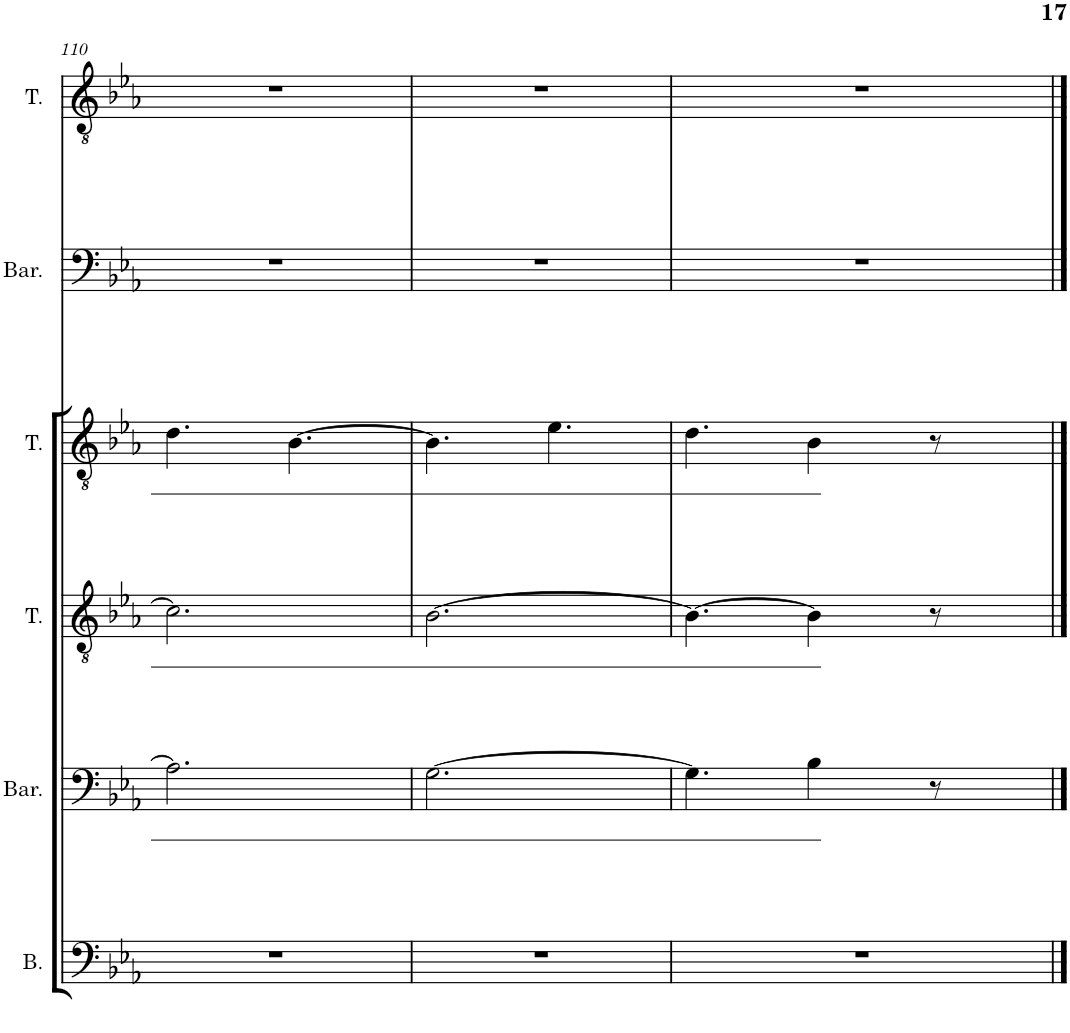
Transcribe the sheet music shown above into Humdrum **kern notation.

**kern	**kern	**kern	**kern	**kern	**kern
*part6	*part5	*part4	*part3	*part2	*part1
*staff6	*staff5	*staff4	*staff3	*staff2	*staff1
*I"Bass	*I"Baritone	*I"Tenor	*I"Tenor	*I"Baritone	*I"Tenor
*I'B.	*I'Bar.	*I'T.	*I'T.	*I'Bar.	*I'T.
!!LO:PB:g=z
*clefF4	*clefF4	*clefGv2	*clefGv2	*clefF4	*clefGv2
*k[b-e-a-]	*k[b-e-a-]	*k[b-e-a-]	*k[b-e-a-]	*k[b-e-a-]	*k[b-e-a-]
*M6/8	*M6/8	*M6/8	*M6/8	*M6/8	*M6/8
=110	=110	=110	=110	=110	=110
2.r	2.A-\]	2.c\]	4.d\	2.r	2.r
.	.	.	[4.B-\	.	.
=111	=111	=111	=111	=111	=111
2.r	[2.G\	[2.B-\	4.B-\]	2.r	2.r
.	.	.	4.e-\	.	.
=112	=112	=112	=112	=112	=112
2.r	4.G\]	4.B-\_	4.d\	2.r	2.r
.	4B-\	4B-\]	4B-\	.	.
.	8r	8r	8r	.	.
==	==	==	==	==	==
*-	*-	*-	*-	*-	*-
